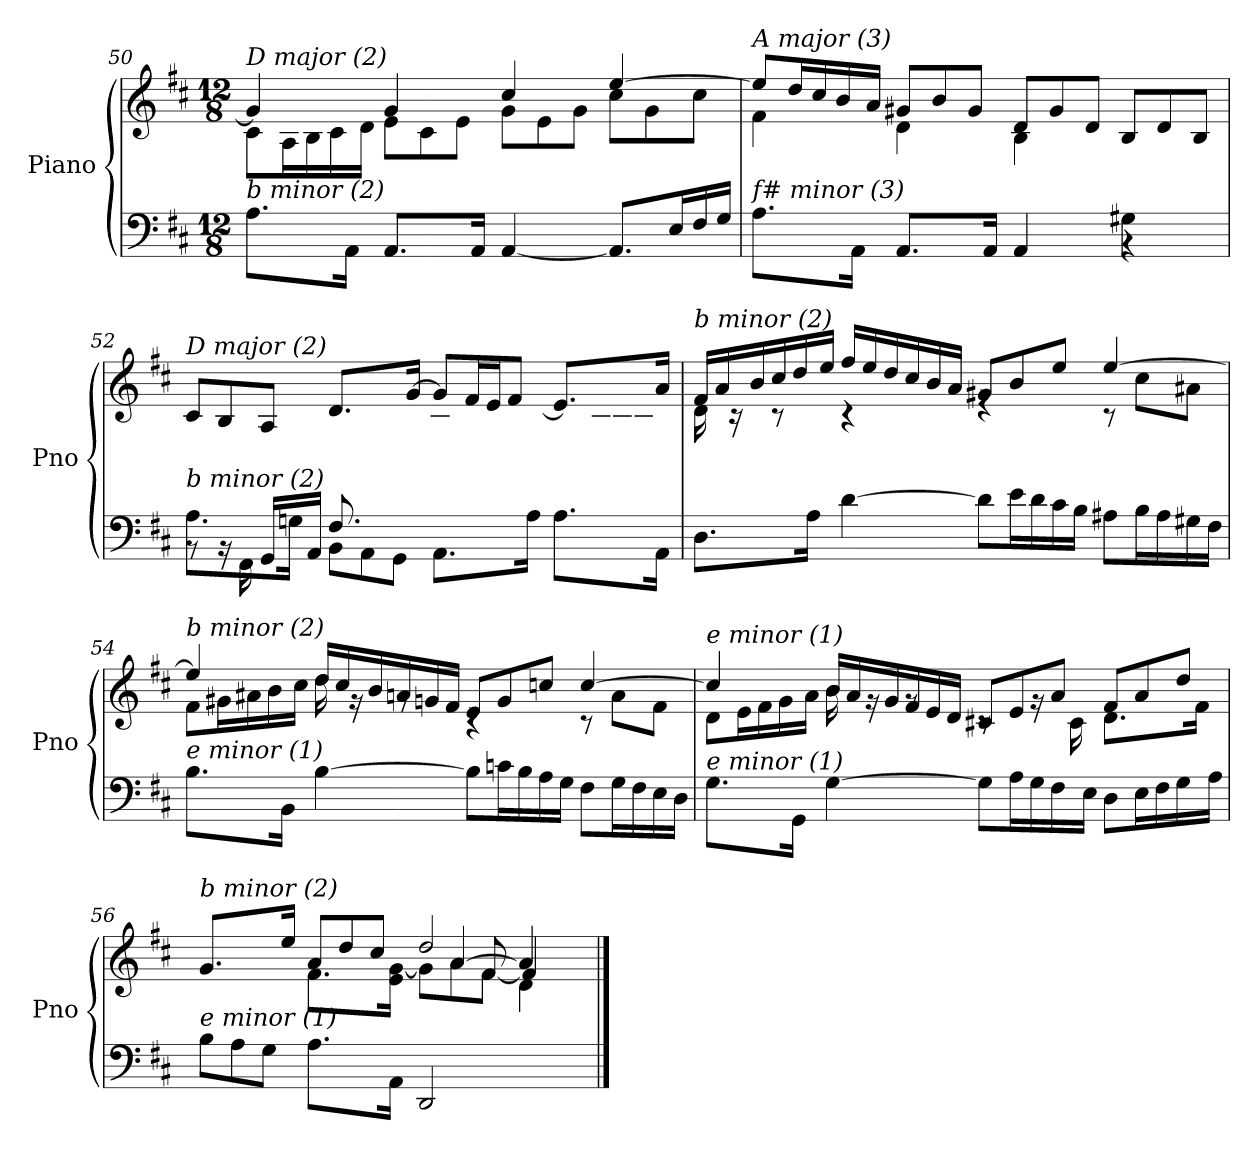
**kern	**kern
*part1	*part1
*staff2	*staff1
*I"Piano	*
*I'Pno	*
*clefF4	*clefG2
*k[f#c#]	*k[f#c#]
*D:	*D:
*M12/8	*M12/8
*Xtuplet	*Xtuplet
=50	=50
*	*^
!	!LO:TX:i:t=D major (2)	!
!LO:TX:i:t=b minor (2)	!	!
16%3.A\L	8%3g/]	8c#\L
.	.	16A\L
.	.	16B\
.	.	16c#\
32%3AA\Jk	.	.
.	.	16d\JJ
16%3.AA/L	8%3g/	8e\L
.	.	8c#\
.	.	8e\J
32%3AA/Jk	.	.
[8%3AA/	8%3cc#/	8g\L
.	.	8e\
.	.	8g\J
8.AA/L]	[8%3ee/	8cc#\L
.	.	8g\
16E/L	.	.
16F#/	.	8cc#\J
16G/JJ	.	.
!!LO:PB:g=z	!!
=51	=51	=51
*^	*	*
!	!	!LO:TX:i:t=A major (3)	!
!LO:TX:i:t=f# minor (3)	!	!	!
1ryy	16%3.A\L	8ee/L]	8%3f#\
.	.	16dd/L	.
.	.	16cc#/	.
.	.	16b/	.
.	32%3AA\Jk	.	.
.	.	16a/JJ	.
.	16%3.AA/L	8g#X/L	8%3d\
.	.	8b/	.
.	.	8g#/J	.
.	32%3AA/Jk	.	.
.	8%3AA/	8d/L	8%3B\
.	.	8g#/	.
8ryy	.	8d/J	.
8%3G#X\	8%3rBB	8B/L	4.ryy
.	.	8d/	.
.	.	8B/J	.
=52	=52	=52	=52
!	!	!LO:TX:i:t=D major (2)	!
!LO:TX:i:t=b minor (2)	!	!	!
16%3.A\L	8rBB	8c#/L	2ryy
.	16rBB	8B/	.
.	16FF#\	.	.
.	16GG/LL	8A/J	.
32%3Gn\Jk	.	.	.
.	16AA/JJ	.	.
16%3.F#/L	8BB\L	16%3.d/L	.
.	8AA\	.	8ryy
.	8GG\J	.	32ryy
2ryy	.	[32%3g/Jk	32%3e\Jk
.	16%3.AA\L	8g/L]	16%3.c#\L
.	.	16f#/L	.
.	.	16e/J	.
.	.	8f#/J	.
.	32%3A\Jk	.	[32%3d\Jk
.	16%3.A\L	16%3.e/L	8d\L]
4ryy	.	.	.
.	.	.	16c#\L
.	.	.	16B\J
.	.	.	8c#\J
16.ryy	32%3AA\Jk	32%3a/Jk	.
!!LO:LB:g=z	!!
=53	=53	=53	=53
!	!	!LO:TX:i:t=b minor (2)	!
!LO:TX:i:t=b minor (2)	!	!	!
*v	*v	*	*
16%3.D\L	16f#/LL	32%3d\
.	16a/	.
.	.	32%3rc
.	16b/	.
.	16cc#/	16%3rc
.	16dd/	.
32%3A\Jk	.	.
.	16ee/JJ	.
[8%3d\	16ff#/LL	8%3rc
.	16ee/	.
.	16dd/	.
.	16cc#/	.
.	16b/	.
.	16a/JJ	.
8d\L]	8g#X/L	8%3re
16e\L	8b/	.
16d\	.	.
16c#\	8ee/J	.
16B\JJ	.	.
8A#X\L	[8%3ee/	8rc
16B\L	.	8cc#\L
16A#\	.	.
16G#X\	.	8a#X\J
16F#\JJ	.	.
!!LO:LB:g=z	!!
=54	=54	=54
!	!LO:TX:i:t=b minor (2)	!
!LO:TX:i:t=e minor (1)	!	!
16%3.B\L	8%3ee/]	8f#\L
.	.	16g#Xi\L
.	.	16a#X\
.	.	16b\
32%3BB\Jk	.	.
.	.	16cc#\JJ
[8%3B\	16dd/LL	32%3dd\
.	16cc#/	.
.	.	32%3rg
.	16b/	.
.	16an/	16%3rg
.	16gn/	.
.	16f#/JJ	.
8B\L]	8e/L	8%3rc
16cn\L	8g/	.
16B\	.	.
16A\	8ccn/J	.
16G\JJ	.	.
8F#\L	[8%3cc/	8rc
16G\L	.	8a\L
16F#\	.	.
16E\	.	8f#\J
16D\JJ	.	.
!!LO:LB:g=z	!!
=55	=55	=55
!	!LO:TX:i:t=e minor (1)	!
!LO:TX:i:t=e minor (1)	!	!
16%3.G\L	8%3cc/]	8d\L
.	.	16e\L
.	.	16f#\
.	.	16g\
32%3GG\Jk	.	.
.	.	16a\JJ
[8%3G\	16b/LL	32%3b\
.	16a/	.
.	.	32%3rg
.	16g/	.
.	16f#/	16%3rg
.	16e/	.
.	16d/JJ	.
8G\L]	8c#X/L	16%3rc
16A\L	8e/	.
16G\	.	32%3rg
16F#\	8a/J	.
.	.	32%3c#\
16E\JJ	.	.
8D\L	8f#/L	16%3.d\L
16E\L	8a/	.
16F#\	.	.
16G\	8dd/J	.
.	.	32%3f#\Jk
16A\JJ	.	.
=56	=56	=56
*^	*^	*
*	*^	*	*	*^
!	!	!	!LO:TX:i:t=b minor (2)	!	!	!
!LO:TX:i:t=e minor (1)	!	!	!	!	!	!
2..ryy	1ryy	8B\L	16%3.g/L	8g\Lyy	2..ryy	1ryy
.	.	8A\	.	8a\	.	.
.	.	8G\J	.	8b\J	.	.
.	.	.	32%3ee/Jk	.	.	.
.	.	16%3.A\L	8a/L	16%3.f#\L	.	.
.	.	.	8dd/	.	.	.
.	.	.	8cc#/J	.	.	.
.	.	32%3AA\Jk	.	32%3e\ [32%3g\Jk	.	.
.	.	4%3DD/	4%3dd/	8g\L]	.	.
2ryy	.	.	.	8a\	[4a/	.
.	2ryy	.	.	8f#\J	.	[8f#/
.	.	.	.	8%3d\	8%3a/]	8%3f#/]
8ryy	.	.	.	.	.	.
*v	*v	*v	*	*	*	*
*	*v	*v	*v	*v
==	==
*-	*-
